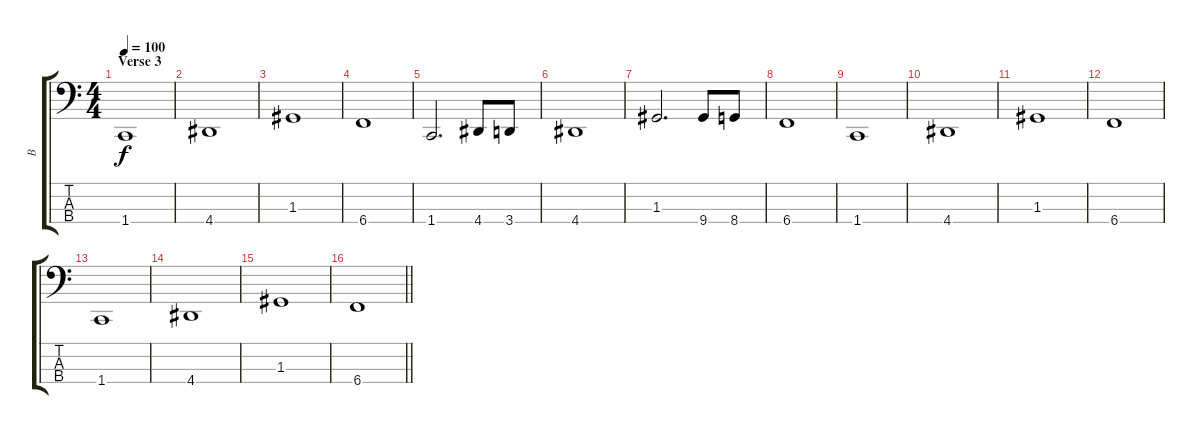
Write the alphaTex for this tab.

\track ("B" "B") {instrument electricbassfinger}
\staff {score tabs}
\tuning (F2 C2 G1 B0) {hide}
\ts (4 4)
\section ("" "Verse 3")
\tempo 100
\clef f4
\ks c
1.4.1{dy f} |
4.4.1 |
1.3.1 |
6.4.1 |
1.4.2{d} 4.4.8 3.4.8 |
4.4.1 |
1.3.2{d} 9.4.8 8.4.8 |
6.4.1 |
1.4.1 |
4.4.1 |
1.3.1 |
6.4.1 |
1.4.1 |
4.4.1 |
1.3.1 |
\barLineRight lightlight
6.4.1
